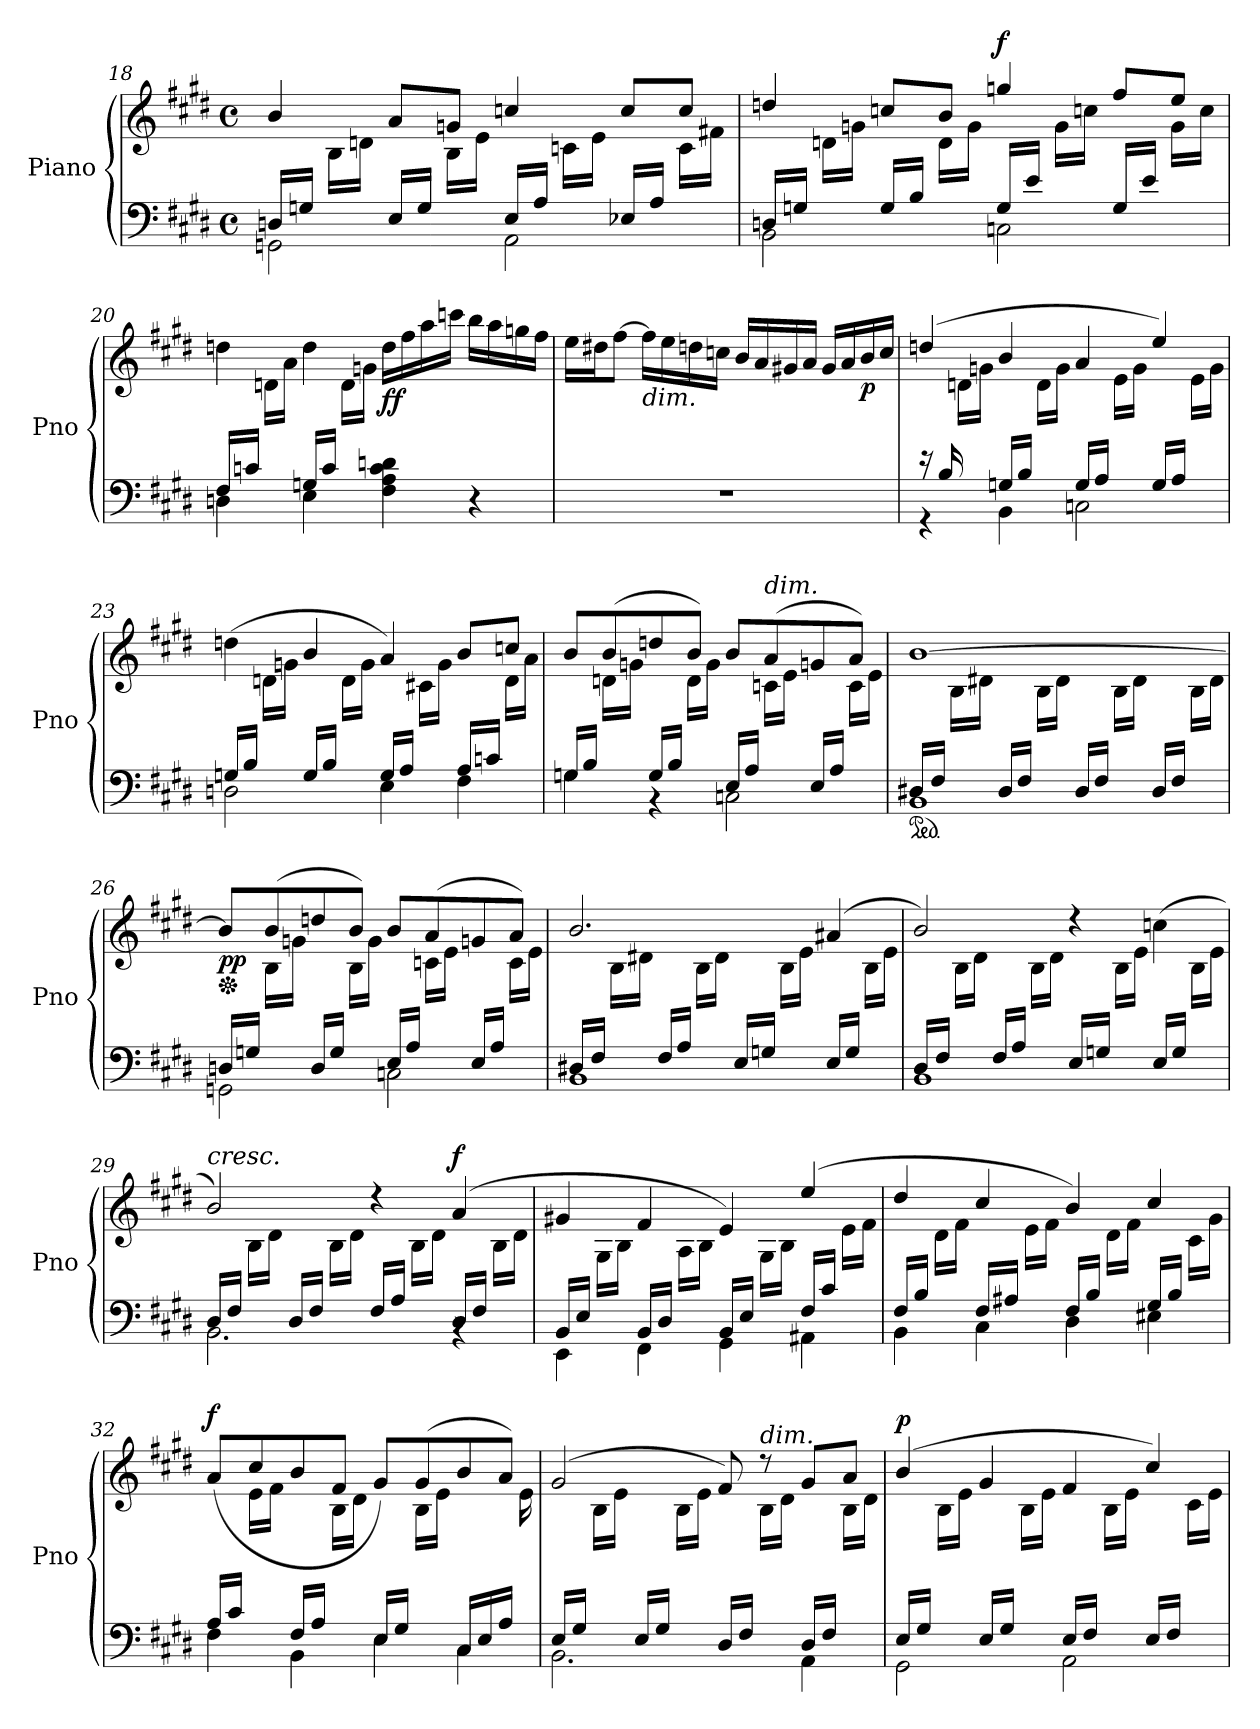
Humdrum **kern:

**kern	**kern	**dynam
*part1	*part1	*part1
*staff2	*staff1	*staff1/2
*I"Piano	*	*
*I'Pno	*	*
*clefF4	*clefG2	*
*k[f#c#g#d#]	*k[f#c#g#d#]	*
*M4/4	*M4/4	*
*met(c)	*met(c)	*
=18	=18	=18
*^	*^	*
16Dn/LL	2GGn\	4b/	8ryy	.
16Gn/JJ	.	.	.	.
8ryy	.	.	16B\LL	.
.	.	.	16dn\JJ	.
16E/LL	.	8a/L	8ryy	.
16G/JJ	.	.	.	.
8ryy	.	8gn/J	16B\LL	.
.	.	.	16e\JJ	.
16E/LL	2AA\	4ccn/	8ryy	.
16A/JJ	.	.	.	.
8ryy	.	.	16cn\LL	.
.	.	.	16e\JJ	.
16E-X/LL	.	8cc/L	8ryy	.
16A/JJ	.	.	.	.
8ryy	.	8cc/J	16c\LL	.
.	.	.	16f#X\JJ	.
!!LO:LB:g=z	!!
=19	=19	=19	=19	=19
16Dn/LL	2BB\	4ddn/	8ryy	.
16Gn/JJ	.	.	.	.
8ryy	.	.	16dn\LL	.
.	.	.	16gn\JJ	.
16G/LL	.	8ccn/L	8ryy	.
16B/JJ	.	.	.	.
8ryy	.	8b/J	16d\LL	.
.	.	.	16g\JJ	.
!	!	!	!	!LO:DY:a
16G/LL	2Cn\	4ggn/	8ryy	f
16e/JJ	.	.	.	.
8ryy	.	.	16g\LL	.
.	.	.	16ccn\JJ	.
16G/LL	.	8ff#/L	8ryy	.
16e/JJ	.	.	.	.
8ryy	.	8ee/J	16g\LL	.
.	.	.	16cc\JJ	.
=20	=20	=20	=20	=20
16F#/LL	4Dn\	4ddn\	8ryy	.
16cn/JJ	.	.	.	.
8ryy	.	.	16dn\LL	.
.	.	.	16a\JJ	.
16Gn/LL	4E\	4dd\	8ryy	.
16c/JJ	.	.	.	.
8ryy	.	.	16d\LL	.
.	.	.	16gn\JJ	.
!	!	!	!	!LO:DY:b
4F#\ 4A\ 4c\ 4dn\	2ryy	16dd\LL	2ryy	ff
.	.	16ff#\	.	.
.	.	16aa\	.	.
.	.	16cccn\JJ	.	.
4r	.	16bb\LL	.	.
.	.	16aa\	.	.
.	.	16ggn\	.	.
.	.	16ff#\JJ	.	.
*v	*v	*	*	*
*	*v	*v	*
=21	=21	=21
1r	16ee\LL	.
.	16dd#X\J	.
.	[8ff#\J	.
!	!LO:TX:b:i:t=dim.	!
.	16ff#\LL]	.
.	16ee\	.
.	16ddn\	.
.	16ccn\JJ	.
.	16b/LL	.
.	16a/	.
.	16g#X/	.
.	16a/JJ	.
.	16g#/LL	.
.	16a/	.
!	!	!LO:DY:b
.	16b/	p
.	16cc/JJ	.
!!LO:PB:g=z
=22	=22	=22
*^	*^	*
16r	4r	(>4ddn/	8ryy	.
16B/	.	.	.	.
8ryy	.	.	16dn\LL	.
.	.	.	16gn\JJ	.
16Gn/LL	4BB\	4b/	8ryy	.
16B/JJ	.	.	.	.
8ryy	.	.	16d\LL	.
.	.	.	16g\JJ	.
16G/LL	2Cn\	4a/	8ryy	.
16A/JJ	.	.	.	.
8ryy	.	.	16e\LL	.
.	.	.	16g\JJ	.
16G/LL	.	4ee/)	8ryy	.
16A/JJ	.	.	.	.
8ryy	.	.	16e\LL	.
.	.	.	16g\JJ	.
=23	=23	=23	=23	=23
16Gn/LL	2Dn\	(>4ddn\	8ryy	.
16B/JJ	.	.	.	.
8ryy	.	.	16dn\LL	.
.	.	.	16gn\JJ	.
16G/LL	.	4b/	8ryy	.
16B/JJ	.	.	.	.
8ryy	.	.	16d\LL	.
.	.	.	16g\JJ	.
16G/LL	4E\	4a/)	8ryy	.
16A/JJ	.	.	.	.
8ryy	.	.	16c#X\LL	.
.	.	.	16g\JJ	.
16A/LL	4F#\	8b/L	8ryy	.
16cn/JJ	.	.	.	.
8ryy	.	8ccn/J	16d\LL	.
.	.	.	16a\JJ	.
=24	=24	=24	=24	=24
16Gn/LL	4G\	8b/L	8ryy	.
16B/JJ	.	.	.	.
8ryy	.	(>8b/	16dn\LL	.
.	.	.	16gn\JJ	.
16G/LL	4r	8ddn/	8ryy	.
16B/JJ	.	.	.	.
8ryy	.	8b/J)	16d\LL	.
.	.	.	16g\JJ	.
16E/LL	2Cn\	8b/L	8ryy	.
16A/JJ	.	.	.	.
!	!	!LO:TX:a:i:t=dim.	!	!
8ryy	.	(>8a/	16cn\LL	.
.	.	.	16e\JJ	.
16E/LL	.	8gn/	8ryy	.
16A/JJ	.	.	.	.
8ryy	.	8a/J)	16c\LL	.
.	.	.	16e\JJ	.
!!LO:LB:g=z	!!
=25	=25	=25	=25	=25
*ped	*	*	*	*
16D#X/LL	1BB	[1b	8ryy	.
16F#/JJ	.	.	.	.
8ryy	.	.	16B\LL	.
.	.	.	16d#X\JJ	.
16D#/LL	.	.	8ryy	.
16F#/JJ	.	.	.	.
8ryy	.	.	16B\LL	.
.	.	.	16d#\JJ	.
16D#/LL	.	.	8ryy	.
16F#/JJ	.	.	.	.
8ryy	.	.	16B\LL	.
.	.	.	16d#\JJ	.
16D#/LL	.	.	8ryy	.
16F#/JJ	.	.	.	.
8ryy	.	.	16B\LL	.
.	.	.	16d#\JJ	.
=26	=26	=26	=26	=26
*	*	*Xped	*	*
!	!	!	!	!LO:DY:b
16Dn/LL	2GGn\	8b/L]	8ryy	pp
16Gn/JJ	.	.	.	.
8ryy	.	(>8b/	16B\LL	.
.	.	.	16gn\JJ	.
16D/LL	.	8ddn/	8ryy	.
16G/JJ	.	.	.	.
8ryy	.	8b/J)	16B\LL	.
.	.	.	16g\JJ	.
16E/LL	2Cn\	8b/L	8ryy	.
16A/JJ	.	.	.	.
8ryy	.	(>8a/	16cn\LL	.
.	.	.	16e\JJ	.
16E/LL	.	8gn/	8ryy	.
16A/JJ	.	.	.	.
8ryy	.	8a/J)	16c\LL	.
.	.	.	16e\JJ	.
=27	=27	=27	=27	=27
16D#X/LL	1BB	2.b/	8ryy	.
16F#/JJ	.	.	.	.
8ryy	.	.	16B\LL	.
.	.	.	16d#X\JJ	.
16F#/LL	.	.	8ryy	.
16A/JJ	.	.	.	.
8ryy	.	.	16B\LL	.
.	.	.	16d#\JJ	.
16E/LL	.	.	8ryy	.
16Gn/JJ	.	.	.	.
8ryy	.	.	16B\LL	.
.	.	.	16e\JJ	.
16E/LL	.	(>4a#X/	8ryy	.
16G/JJ	.	.	.	.
8ryy	.	.	16B\LL	.
.	.	.	16e\JJ	.
!!LO:LB:g=z	!!
=28	=28	=28	=28	=28
16D#/LL	1BB	2b/)	8ryy	.
16F#/JJ	.	.	.	.
8ryy	.	.	16B\LL	.
.	.	.	16d#\JJ	.
16F#/LL	.	.	8ryy	.
16A/JJ	.	.	.	.
8ryy	.	.	16B\LL	.
.	.	.	16d#\JJ	.
16E/LL	.	4r	8ryy	.
16Gn/JJ	.	.	.	.
8ryy	.	.	16B\LL	.
.	.	.	16e\JJ	.
16E/LL	.	(>4ccn\	8ryy	.
16G/JJ	.	.	.	.
8ryy	.	.	16B\LL	.
.	.	.	16e\JJ	.
=29	=29	=29	=29	=29
!	!	!LO:TX:a:i:t=cresc.	!	!
16D#/LL	2.BB\	2b/)	8ryy	.
16F#/JJ	.	.	.	.
8ryy	.	.	16B\LL	.
.	.	.	16d#\JJ	.
16D#/LL	.	.	8ryy	.
16F#/JJ	.	.	.	.
8ryy	.	.	16B\LL	.
.	.	.	16d#\JJ	.
16F#/LL	.	4r	8ryy	.
16A/JJ	.	.	.	.
8ryy	.	.	16B\LL	.
.	.	.	16d#\JJ	.
!	!	!	!	!LO:DY:a
16D#/LL	4rBB	(>4a/	8ryy	f
16F#/JJ	.	.	.	.
8ryy	.	.	16B\LL	.
.	.	.	16d#\JJ	.
=30	=30	=30	=30	=30
16BB/LL	4EE\	4g#X/	8ryy	.
16E/JJ	.	.	.	.
8ryy	.	.	16G#\LL	.
.	.	.	16B\JJ	.
16BB/LL	4FF#\	4f#/	8ryy	.
16D#/JJ	.	.	.	.
8ryy	.	.	16A\LL	.
.	.	.	16B\JJ	.
16BB/LL	4GG#\	4e/)	8ryy	.
16E/JJ	.	.	.	.
8ryy	.	.	16G#\LL	.
.	.	.	16B\JJ	.
16F#/LL	4AA#X\	(>4ee/	8ryy	.
16c#/JJ	.	.	.	.
8ryy	.	.	16e\LL	.
.	.	.	16f#\JJ	.
!!LO:LB:g=z	!!
=31	=31	=31	=31	=31
16F#/LL	4BB\	4dd#/	8ryy	.
16B/JJ	.	.	.	.
8ryy	.	.	16d#\LL	.
.	.	.	16f#\JJ	.
16F#/LL	4C#\	4cc#/	8ryy	.
16A#X/JJ	.	.	.	.
8ryy	.	.	16e\LL	.
.	.	.	16f#\JJ	.
16F#/LL	4D#\	4b/)	8ryy	.
16B/JJ	.	.	.	.
8ryy	.	.	16d#\LL	.
.	.	.	16f#\JJ	.
16G#/LL	4E#X\	4cc#/	8ryy	.
16B/JJ	.	.	.	.
8ryy	.	.	16c#\LL	.
.	.	.	16g#\JJ	.
=32	=32	=32	=32	=32
!	!	!	!	!LO:DY:a
16A/LL	4F#\	(>8a/L	8ryy	f
16c#/JJ	.	.	.	.
8ryy	.	8cc#/	16e\LL	.
.	.	.	16f#\JJ	.
16F#/LL	4BB\	8b/	8ryy	.
16A/JJ	.	.	.	.
8ryy	.	8f#/J	16B\LL	.
.	.	.	16d#\JJ	.
16E/LL	4E\	8g#/L)	8ryy	.
16G#/JJ	.	.	.	.
8ryy	.	(>8g#/	16B\LL	.
.	.	.	16e\JJ	.
16C#/LL	4C#\	8b/	8.ryy	.
16E/	.	.	.	.
16A/JJ	.	8a/J)	.	.
16ryy	.	.	16e\	.
=33	=33	=33	=33	=33
16E/LL	2.BB\	(>2g#/	8ryy	.
16G#/JJ	.	.	.	.
8ryy	.	.	16B\LL	.
.	.	.	16e\JJ	.
16E/LL	.	.	8ryy	.
16G#/JJ	.	.	.	.
8ryy	.	.	16B\LL	.
.	.	.	16e\JJ	.
16D#/LL	.	8f#/)	8ryy	.
16F#/JJ	.	.	.	.
!	!	!LO:TX:a:i:t=dim.	!	!
8ryy	.	8r	16B\LL	.
.	.	.	16d#\JJ	.
16D#/LL	4AA\	8g#/L	8ryy	.
16F#/JJ	.	.	.	.
8ryy	.	8a/J	16B\LL	.
.	.	.	16d#\JJ	.
=34	=34	=34	=34	=34
!	!	!	!	!LO:DY:a
16E/LL	2GG#\	(>4b/	8ryy	p
16G#/JJ	.	.	.	.
8ryy	.	.	16B\LL	.
.	.	.	16e\JJ	.
16E/LL	.	4g#/	8ryy	.
16G#/JJ	.	.	.	.
8ryy	.	.	16B\LL	.
.	.	.	16e\JJ	.
16E/LL	2AA\	4f#/	8ryy	.
16F#/JJ	.	.	.	.
8ryy	.	.	16B\LL	.
.	.	.	16e\JJ	.
16E/LL	.	4cc#/)	8ryy	.
16F#/JJ	.	.	.	.
8ryy	.	.	16c#\LL	.
.	.	.	16e\JJ	.
*v	*v	*	*	*
*	*v	*v	*
=	=	=
*-	*-	*-
